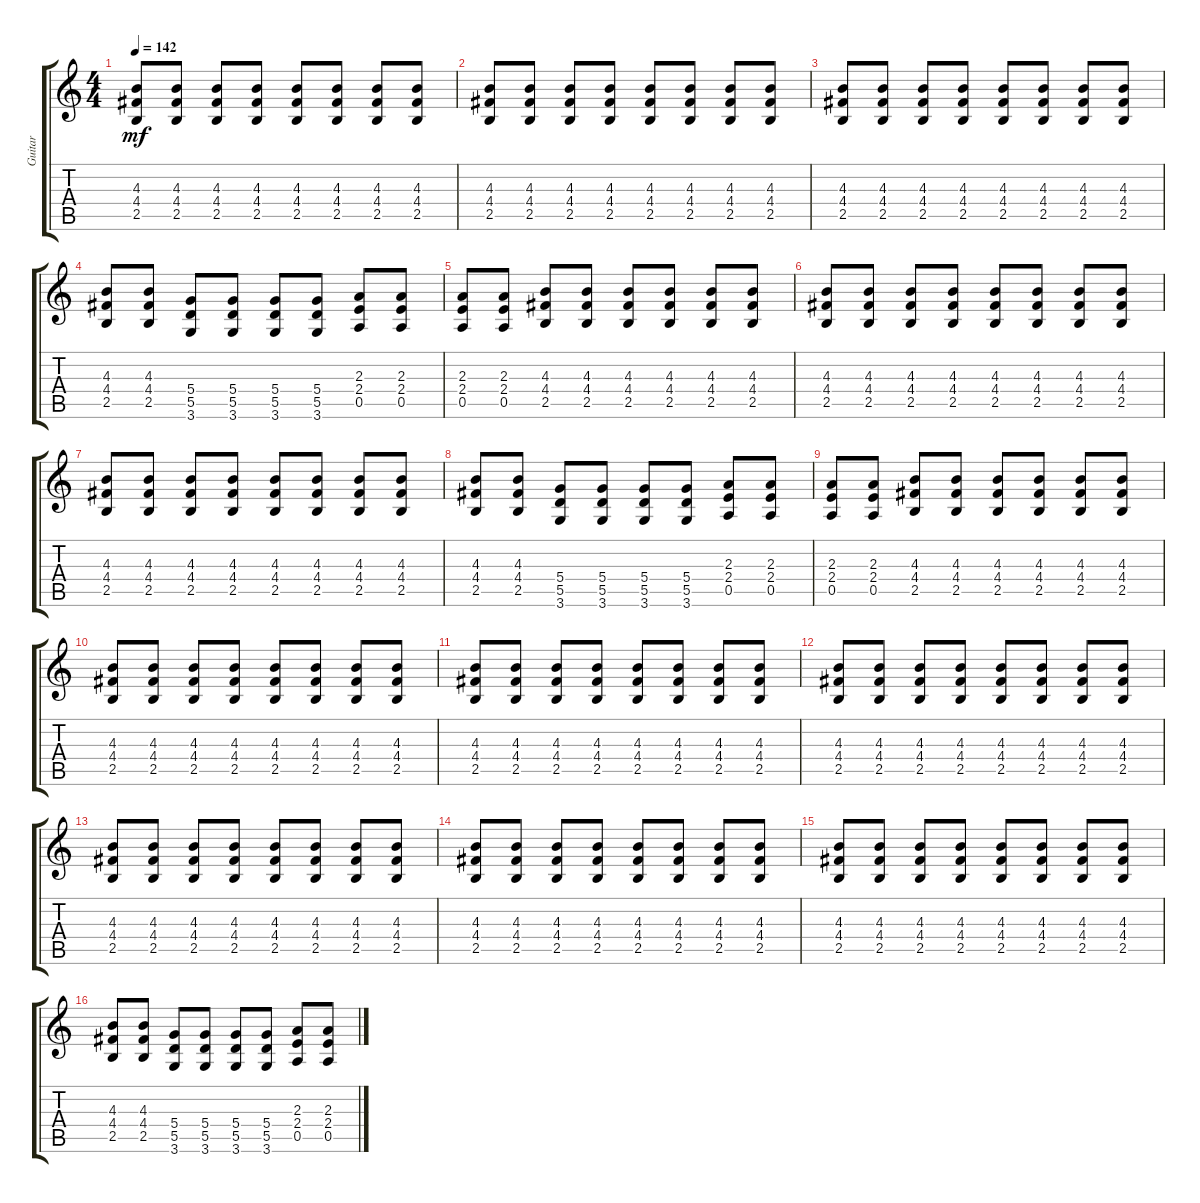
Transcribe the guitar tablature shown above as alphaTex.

\track ("Guitar" "Guitar") {instrument electricguitarmuted}
\staff {score tabs}
\tuning (E4 B3 G3 D3 A2 E2) {hide}
\ts (4 4)
\tempo 142
\clef g2
\ks c
(4.3 4.4 2.5).8{dy mf} (4.3 4.4 2.5).8 (4.3 4.4 2.5).8 (4.3 4.4 2.5).8 (4.3 4.4 2.5).8 (4.3 4.4 2.5).8 (4.3 4.4 2.5).8 (4.3 4.4 2.5).8 |
(4.3 4.4 2.5).8 (4.3 4.4 2.5).8 (4.3 4.4 2.5).8 (4.3 4.4 2.5).8 (4.3 4.4 2.5).8 (4.3 4.4 2.5).8 (4.3 4.4 2.5).8 (4.3 4.4 2.5).8 |
(4.3 4.4 2.5).8 (4.3 4.4 2.5).8 (4.3 4.4 2.5).8 (4.3 4.4 2.5).8 (4.3 4.4 2.5).8 (4.3 4.4 2.5).8 (4.3 4.4 2.5).8 (4.3 4.4 2.5).8 |
(4.3 4.4 2.5).8 (4.3 4.4 2.5).8 (5.4 5.5 3.6).8 (5.4 5.5 3.6).8 (5.4 5.5 3.6).8 (5.4 5.5 3.6).8 (2.3 2.4 0.5).8 (2.3 2.4 0.5).8 |
(2.3 2.4 0.5).8 (2.3 2.4 0.5).8 (4.3 4.4 2.5).8 (4.3 4.4 2.5).8 (4.3 4.4 2.5).8 (4.3 4.4 2.5).8 (4.3 4.4 2.5).8 (4.3 4.4 2.5).8 |
(4.3 4.4 2.5).8 (4.3 4.4 2.5).8 (4.3 4.4 2.5).8 (4.3 4.4 2.5).8 (4.3 4.4 2.5).8 (4.3 4.4 2.5).8 (4.3 4.4 2.5).8 (4.3 4.4 2.5).8 |
(4.3 4.4 2.5).8 (4.3 4.4 2.5).8 (4.3 4.4 2.5).8 (4.3 4.4 2.5).8 (4.3 4.4 2.5).8 (4.3 4.4 2.5).8 (4.3 4.4 2.5).8 (4.3 4.4 2.5).8 |
(4.3 4.4 2.5).8 (4.3 4.4 2.5).8 (5.4 5.5 3.6).8 (5.4 5.5 3.6).8 (5.4 5.5 3.6).8 (5.4 5.5 3.6).8 (2.3 2.4 0.5).8 (2.3 2.4 0.5).8 |
(2.3 2.4 0.5).8 (2.3 2.4 0.5).8 (4.3 4.4 2.5).8 (4.3 4.4 2.5).8 (4.3 4.4 2.5).8 (4.3 4.4 2.5).8 (4.3 4.4 2.5).8 (4.3 4.4 2.5).8 |
(4.3 4.4 2.5).8 (4.3 4.4 2.5).8 (4.3 4.4 2.5).8 (4.3 4.4 2.5).8 (4.3 4.4 2.5).8 (4.3 4.4 2.5).8 (4.3 4.4 2.5).8 (4.3 4.4 2.5).8 |
(4.3 4.4 2.5).8 (4.3 4.4 2.5).8 (4.3 4.4 2.5).8 (4.3 4.4 2.5).8 (4.3 4.4 2.5).8 (4.3 4.4 2.5).8 (4.3 4.4 2.5).8 (4.3 4.4 2.5).8 |
(4.3 4.4 2.5).8 (4.3 4.4 2.5).8 (4.3 4.4 2.5).8 (4.3 4.4 2.5).8 (4.3 4.4 2.5).8 (4.3 4.4 2.5).8 (4.3 4.4 2.5).8 (4.3 4.4 2.5).8 |
(4.3 4.4 2.5).8 (4.3 4.4 2.5).8 (4.3 4.4 2.5).8 (4.3 4.4 2.5).8 (4.3 4.4 2.5).8 (4.3 4.4 2.5).8 (4.3 4.4 2.5).8 (4.3 4.4 2.5).8 |
(4.3 4.4 2.5).8 (4.3 4.4 2.5).8 (4.3 4.4 2.5).8 (4.3 4.4 2.5).8 (4.3 4.4 2.5).8 (4.3 4.4 2.5).8 (4.3 4.4 2.5).8 (4.3 4.4 2.5).8 |
(4.3 4.4 2.5).8 (4.3 4.4 2.5).8 (4.3 4.4 2.5).8 (4.3 4.4 2.5).8 (4.3 4.4 2.5).8 (4.3 4.4 2.5).8 (4.3 4.4 2.5).8 (4.3 4.4 2.5).8 |
(4.3 4.4 2.5).8 (4.3 4.4 2.5).8 (5.4 5.5 3.6).8 (5.4 5.5 3.6).8 (5.4 5.5 3.6).8 (5.4 5.5 3.6).8 (2.3 2.4 0.5).8 (2.3 2.4 0.5).8
